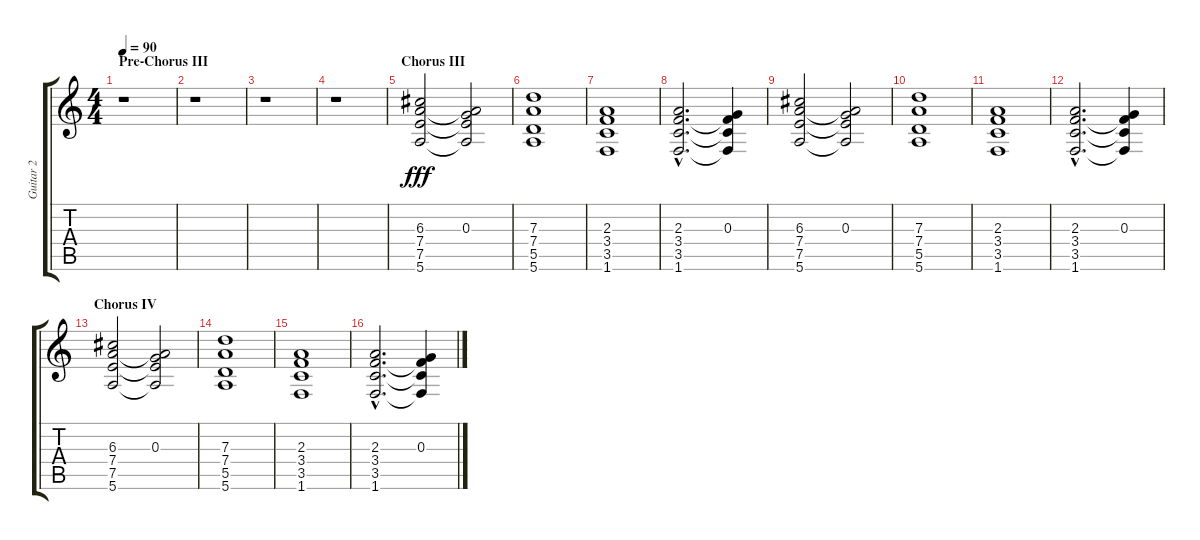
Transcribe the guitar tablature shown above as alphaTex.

\track ("Guitar 2" "Guitar 2") {instrument distortionguitar}
\staff {score tabs}
\tuning (E4 B3 G3 D3 A2 E2) {hide}
\ts (4 4)
\section ("" "Pre-Chorus III")
\tempo 90
\clef g2
\ks c
r.1{dy fff} |
r.1 |
r.1 |
r.1 |
\section ("" "Chorus III")
(6.3 7.4 7.5 5.6).2{volume 8 balance 9} (0.3 7.4{t} 7.5{t} 5.6{t}).2 |
(7.3 7.4 5.5 5.6).1 |
(2.3 3.4 3.5 1.6).1 |
(2.3{hac} 3.4{hac} 3.5{hac} 1.6{hac}).2{d} (0.3 3.4{t} 3.5{t} 1.6{t}).4 |
(6.3 7.4 7.5 5.6).2{volume 8 balance 9} (0.3 7.4{t} 7.5{t} 5.6{t}).2 |
(7.3 7.4 5.5 5.6).1 |
(2.3 3.4 3.5 1.6).1 |
(2.3{hac} 3.4{hac} 3.5{hac} 1.6{hac}).2{d} (0.3 3.4{t} 3.5{t} 1.6{t}).4 |
\section ("" "Chorus IV")
(6.3 7.4 7.5 5.6).2{volume 8 balance 9} (0.3 7.4{t} 7.5{t} 5.6{t}).2 |
(7.3 7.4 5.5 5.6).1 |
(2.3 3.4 3.5 1.6).1 |
(2.3{hac} 3.4{hac} 3.5{hac} 1.6{hac}).2{d} (0.3 3.4{t} 3.5{t} 1.6{t}).4
